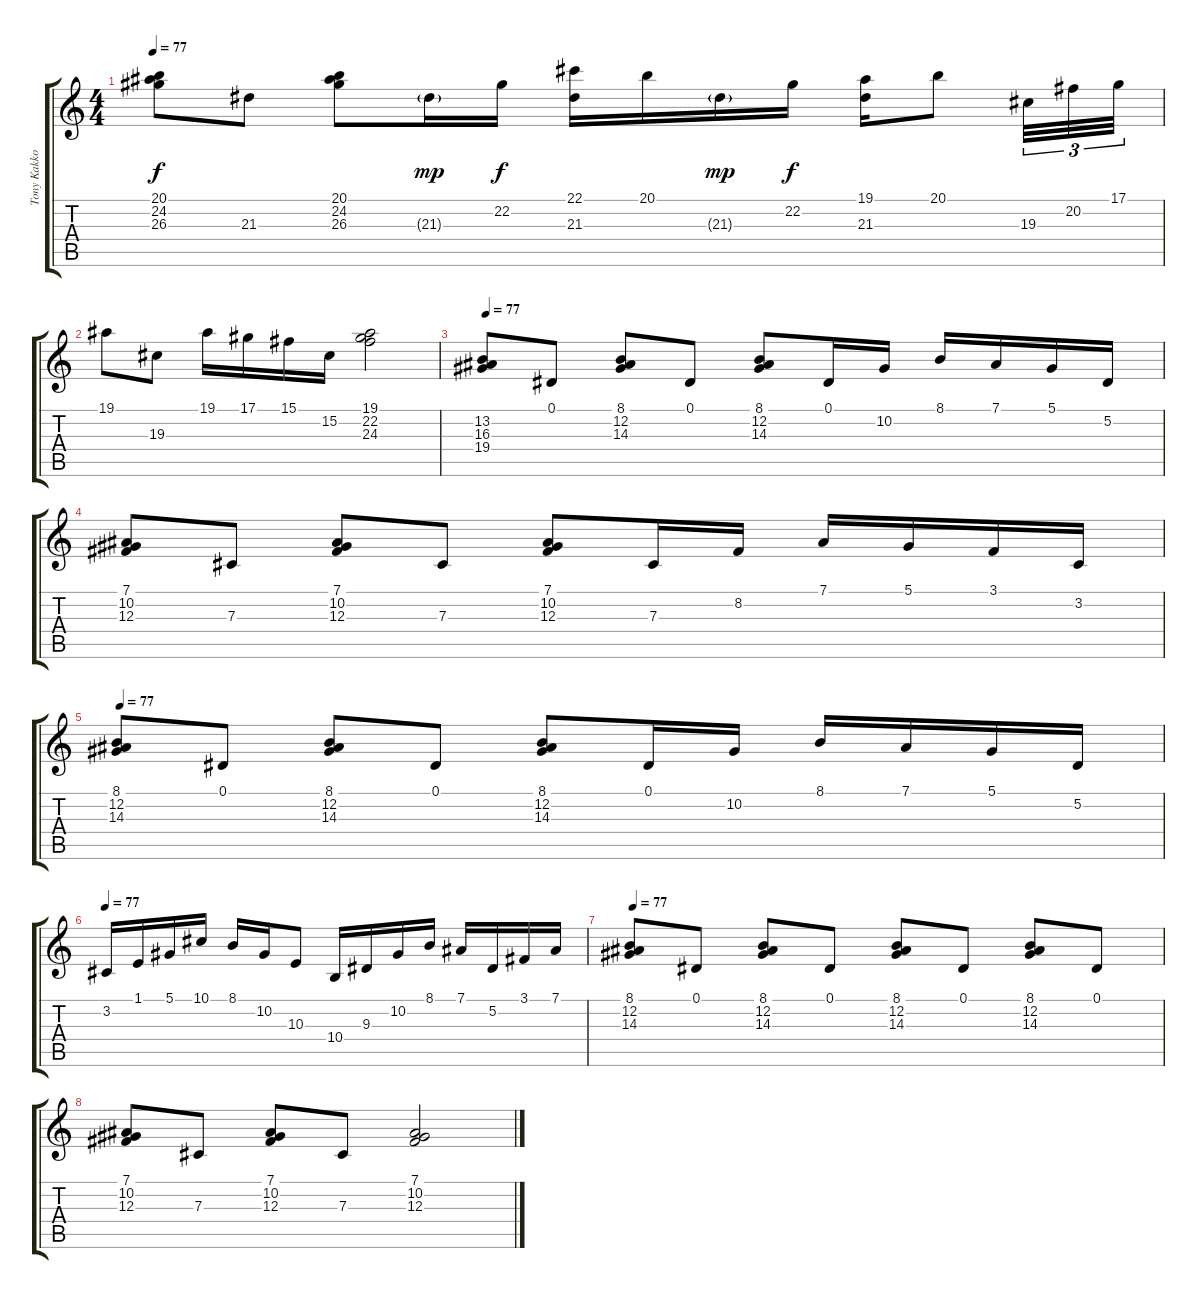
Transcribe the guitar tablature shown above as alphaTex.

\track ("Tony Kakko Keyboards" "Tony Kakko") {instrument acousticgrandpiano}
\staff {score tabs}
\tuning (Eb4 Bb3 Gb3 Db3 Ab2 Eb2) {hide}
\ts (4 4)
\tempo 77
\clef g2
\ks c
(20.1 24.2 26.3).8{dy f} 21.3.8 (20.1 24.2 26.3).8 21.3{g}.16{dy mp} 22.2.16{dy f} (22.1 21.3).16 20.1.16 21.3{g}.16{dy mp} 22.2.16{dy f} (19.1 21.3).16 20.1.8 19.3.32{tu (3 2)} 20.2.32{tu (3 2)} 17.1.32{tu (3 2)} |
19.1.8 19.3.8 19.1.16 17.1.16 15.1.16 15.2.16 (19.1 22.2 24.3).2 |
\tempo 77
(13.2 16.3 19.4).8 0.1.8 (8.1 12.2 14.3).8 0.1.8 (8.1 12.2 14.3).8 0.1.16 10.2.16 8.1.16 7.1.16 5.1.16 5.2.16 |
(7.1 10.2 12.3).8 7.3.8 (7.1 10.2 12.3).8 7.3.8 (7.1 10.2 12.3).8 7.3.16 8.2.16 7.1.16 5.1.16 3.1.16 3.2.16 |
\tempo 77
(8.1 12.2 14.3).8 0.1.8 (8.1 12.2 14.3).8 0.1.8 (8.1 12.2 14.3).8 0.1.16 10.2.16 8.1.16 7.1.16 5.1.16 5.2.16 |
\tempo 77
3.2.16 1.1.16 5.1.16 10.1.16 8.1.16 10.2.16 10.3.8 10.4.16 9.3.16 10.2.16 8.1.16 7.1.16 5.2.16 3.1.16 7.1.16 |
\tempo 77
(8.1 12.2 14.3).8 0.1.8 (8.1 12.2 14.3).8 0.1.8 (8.1 12.2 14.3).8 0.1.8 (8.1 12.2 14.3).8 0.1.8 |
(7.1 10.2 12.3).8 7.3.8 (7.1 10.2 12.3).8 7.3.8 (7.1 10.2 12.3).2
